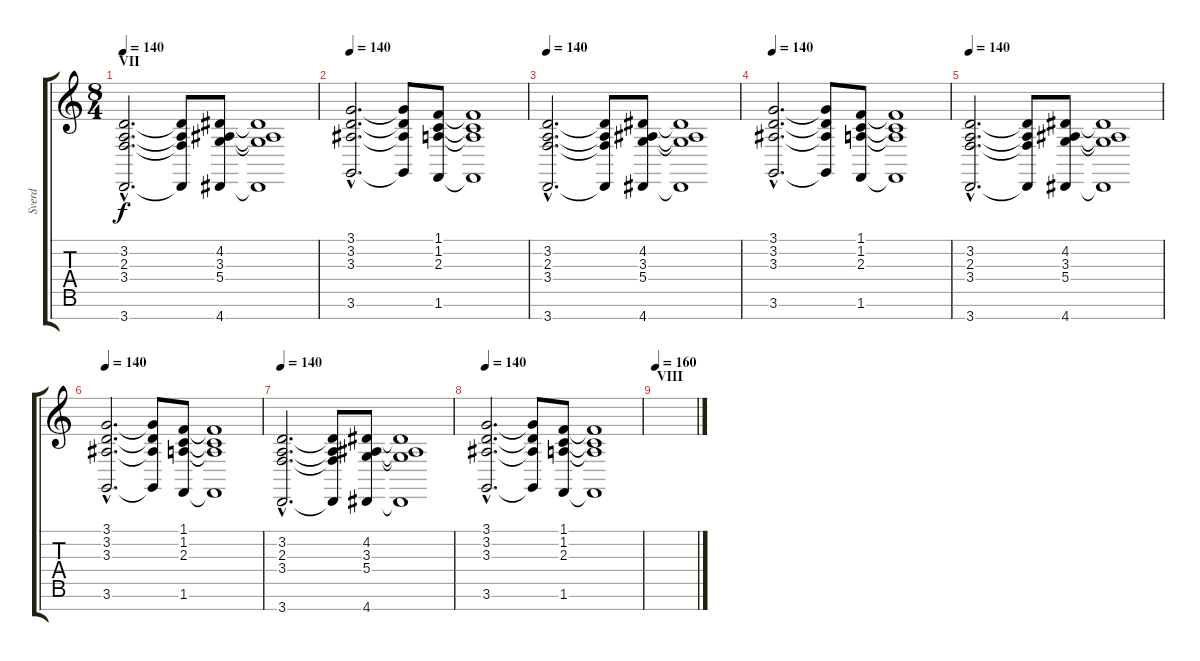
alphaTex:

\track ("Sverd" "Sverd") {instrument pad2warm}
\staff {score tabs}
\tuning (E4 B3 G3 D3 A2 E2 B1) {hide}
\ts (8 4)
\section ("" "VII")
\tempo 140
\clef g2
\ks c
(3.2{hac} 2.3{hac} 3.4{hac} 3.7{hac}).2{d dy f} (3.2{t} 2.3{t} 3.4{t} 3.7{t}).8 (4.2 3.3 5.4 4.7).8 (4.2{t} 3.3{t} 5.4{t} 4.7{t}).1 |
\tempo 140
(3.1{hac} 3.2{hac} 3.3{hac} 3.6{hac}).2{d} (3.1{t} 3.2{t} 3.3{t} 3.6{t}).8 (1.1 1.2 2.3 1.6).8 (1.1{t} 1.2{t} 2.3{t} 1.6{t}).1 |
\tempo 140
(3.2{hac} 2.3{hac} 3.4{hac} 3.7{hac}).2{d} (3.2{t} 2.3{t} 3.4{t} 3.7{t}).8 (4.2 3.3 5.4 4.7).8 (4.2{t} 3.3{t} 5.4{t} 4.7{t}).1 |
\tempo 140
(3.1{hac} 3.2{hac} 3.3{hac} 3.6{hac}).2{d} (3.1{t} 3.2{t} 3.3{t} 3.6{t}).8 (1.1 1.2 2.3 1.6).8 (1.1{t} 1.2{t} 2.3{t} 1.6{t}).1 |
\tempo 140
(3.2{hac} 2.3{hac} 3.4{hac} 3.7{hac}).2{d} (3.2{t} 2.3{t} 3.4{t} 3.7{t}).8 (4.2 3.3 5.4 4.7).8 (4.2{t} 3.3{t} 5.4{t} 4.7{t}).1 |
\tempo 140
(3.1{hac} 3.2{hac} 3.3{hac} 3.6{hac}).2{d} (3.1{t} 3.2{t} 3.3{t} 3.6{t}).8 (1.1 1.2 2.3 1.6).8 (1.1{t} 1.2{t} 2.3{t} 1.6{t}).1 |
\tempo 140
(3.2{hac} 2.3{hac} 3.4{hac} 3.7{hac}).2{d} (3.2{t} 2.3{t} 3.4{t} 3.7{t}).8 (4.2 3.3 5.4 4.7).8 (4.2{t} 3.3{t} 5.4{t} 4.7{t}).1 |
\tempo 140
(3.1{hac} 3.2{hac} 3.3{hac} 3.6{hac}).2{d} (3.1{t} 3.2{t} 3.3{t} 3.6{t}).8 (1.1 1.2 2.3 1.6).8 (1.1{t} 1.2{t} 2.3{t} 1.6{t}).1 |
\section ("" "VIII")
\tempo 160
